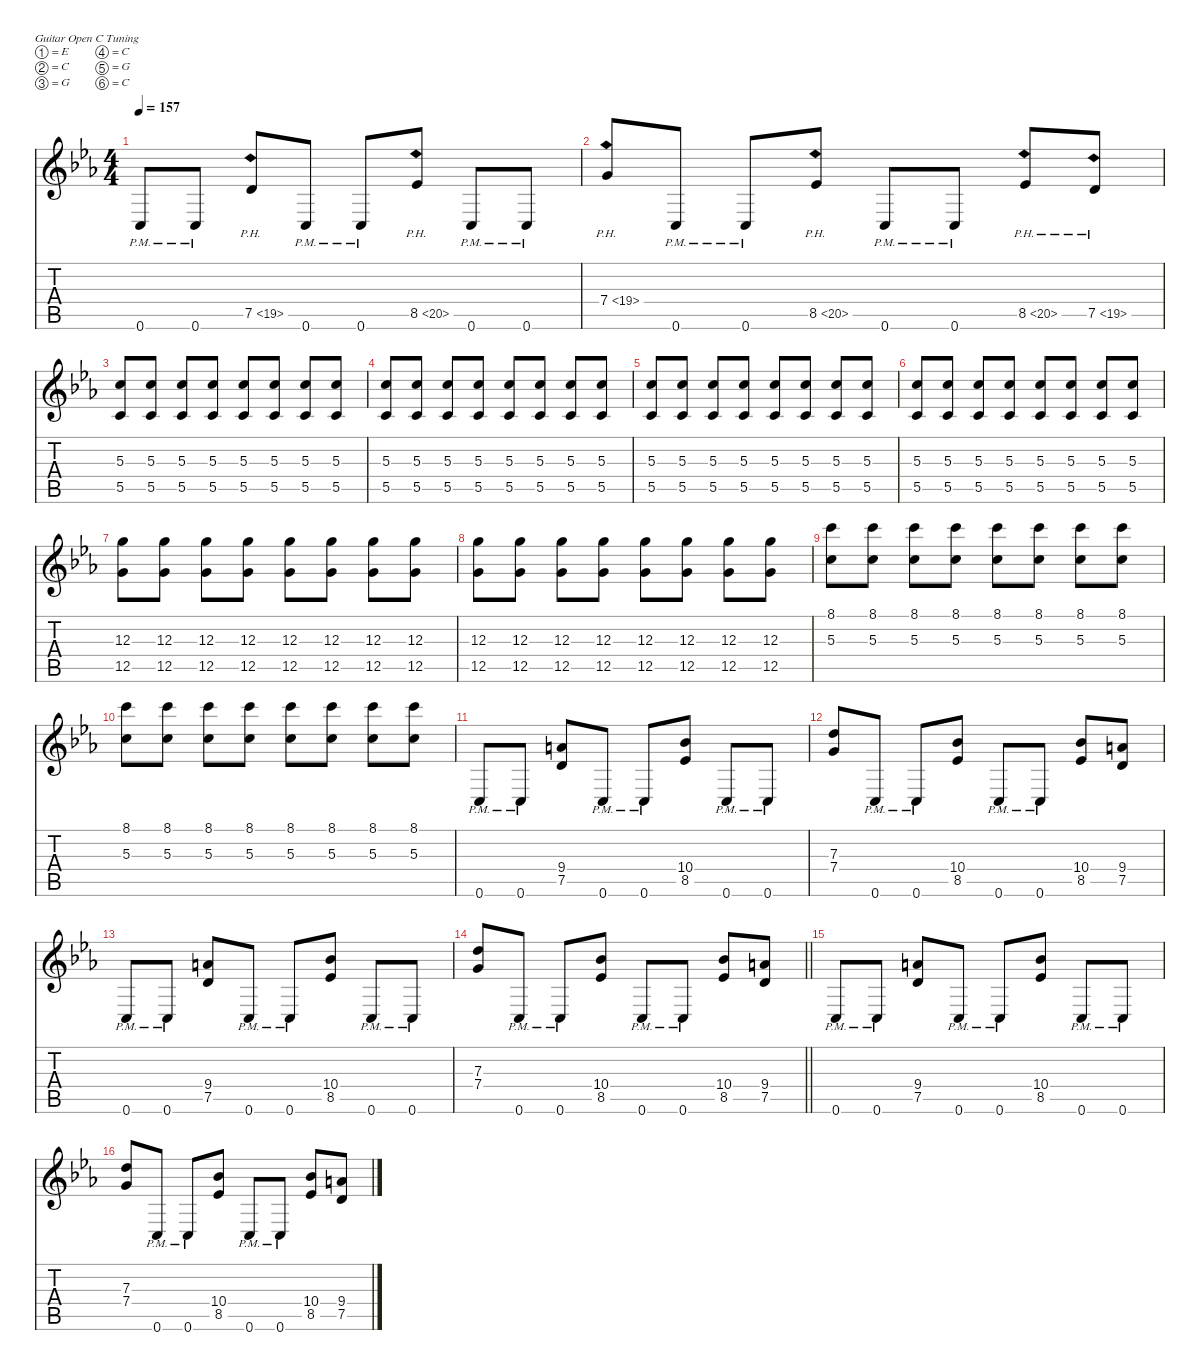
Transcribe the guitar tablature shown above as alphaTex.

\defaultSystemsLayout 4
\hideDynamics
\bracketExtendMode nobrackets
\singleTrackTrackNamePolicy hidden
\multiTrackTrackNamePolicy hidden
\firstSystemTrackNameMode fullname
\otherSystemsTrackNameOrientation horizontal
\track ("Guitar One" "dist.guit.") {mute instrument distortionguitar}
\staff {score tabs}
\tuning (E4 C4 G3 C3 G2 C2)
\ts (4 4)
\tempo 157
\clef g2
\ks cminor
0.6{pm acc forcenatural}.8{dy f beam Up} 0.6{pm acc forcenatural}.8{beam Up} 7.5{ph 12 acc forcenatural}.8{beam Up} 0.6{pm acc forcenatural}.8{beam Up} 0.6{pm acc forcenatural}.8{beam Up} 8.5{ph 12 acc b}.8{beam Up} 0.6{pm acc forcenatural}.8{beam Up} 0.6{pm acc forcenatural}.8{beam Up} |
7.4{ph 12 acc forcenatural}.8{beam Up} 0.6{pm acc forcenatural}.8{beam Up} 0.6{pm acc forcenatural}.8{beam Up} 8.5{ph 12 acc b}.8{beam Up} 0.6{pm acc forcenatural}.8{beam Up} 0.6{pm acc forcenatural}.8{beam Up} 8.5{ph 12 acc b}.8{beam Up} 7.5{ph 12 acc forcenatural}.8{beam Up} |
(5.3{acc forcenatural} 5.5{acc forcenatural}).8{beam Up} (5.3{acc forcenatural} 5.5{acc forcenatural}).8{beam Up} (5.3{acc forcenatural} 5.5{acc forcenatural}).8{beam Up} (5.3{acc forcenatural} 5.5{acc forcenatural}).8{beam Up} (5.3{acc forcenatural} 5.5{acc forcenatural}).8{beam Up} (5.3{acc forcenatural} 5.5{acc forcenatural}).8{beam Up} (5.3{acc forcenatural} 5.5{acc forcenatural}).8{beam Up} (5.3{acc forcenatural} 5.5{acc forcenatural}).8{beam Up} |
(5.3{acc forcenatural} 5.5{acc forcenatural}).8{beam Up} (5.3{acc forcenatural} 5.5{acc forcenatural}).8{beam Up} (5.3{acc forcenatural} 5.5{acc forcenatural}).8{beam Up} (5.3{acc forcenatural} 5.5{acc forcenatural}).8{beam Up} (5.3{acc forcenatural} 5.5{acc forcenatural}).8{beam Up} (5.3{acc forcenatural} 5.5{acc forcenatural}).8{beam Up} (5.3{acc forcenatural} 5.5{acc forcenatural}).8{beam Up} (5.3{acc forcenatural} 5.5{acc forcenatural}).8{beam Up} |
(5.3{acc forcenatural} 5.5{acc forcenatural}).8{beam Up} (5.3{acc forcenatural} 5.5{acc forcenatural}).8{beam Up} (5.3{acc forcenatural} 5.5{acc forcenatural}).8{beam Up} (5.3{acc forcenatural} 5.5{acc forcenatural}).8{beam Up} (5.3{acc forcenatural} 5.5{acc forcenatural}).8{beam Up} (5.3{acc forcenatural} 5.5{acc forcenatural}).8{beam Up} (5.3{acc forcenatural} 5.5{acc forcenatural}).8{beam Up} (5.3{acc forcenatural} 5.5{acc forcenatural}).8{beam Up} |
(5.3{acc forcenatural} 5.5{acc forcenatural}).8{beam Up} (5.3{acc forcenatural} 5.5{acc forcenatural}).8{beam Up} (5.3{acc forcenatural} 5.5{acc forcenatural}).8{beam Up} (5.3{acc forcenatural} 5.5{acc forcenatural}).8{beam Up} (5.3{acc forcenatural} 5.5{acc forcenatural}).8{beam Up} (5.3{acc forcenatural} 5.5{acc forcenatural}).8{beam Up} (5.3{acc forcenatural} 5.5{acc forcenatural}).8{beam Up} (5.3{acc forcenatural} 5.5{acc forcenatural}).8{beam Up} |
(12.3{acc forcenatural} 12.5{acc forcenatural}).8{beam Down} (12.3{acc forcenatural} 12.5{acc forcenatural}).8{beam Down} (12.3{acc forcenatural} 12.5{acc forcenatural}).8{beam Down} (12.3{acc forcenatural} 12.5{acc forcenatural}).8{beam Down} (12.3{acc forcenatural} 12.5{acc forcenatural}).8{beam Down} (12.3{acc forcenatural} 12.5{acc forcenatural}).8{beam Down} (12.3{acc forcenatural} 12.5{acc forcenatural}).8{beam Down} (12.3{acc forcenatural} 12.5{acc forcenatural}).8{beam Down} |
(12.3{acc forcenatural} 12.5{acc forcenatural}).8{beam Down} (12.3{acc forcenatural} 12.5{acc forcenatural}).8{beam Down} (12.3{acc forcenatural} 12.5{acc forcenatural}).8{beam Down} (12.3{acc forcenatural} 12.5{acc forcenatural}).8{beam Down} (12.3{acc forcenatural} 12.5{acc forcenatural}).8{beam Down} (12.3{acc forcenatural} 12.5{acc forcenatural}).8{beam Down} (12.3{acc forcenatural} 12.5{acc forcenatural}).8{beam Down} (12.3{acc forcenatural} 12.5{acc forcenatural}).8{beam Down} |
(8.1{acc forcenatural} 5.3{acc forcenatural}).8{beam Down} (8.1{acc forcenatural} 5.3{acc forcenatural}).8{beam Down} (8.1{acc forcenatural} 5.3{acc forcenatural}).8{beam Down} (8.1{acc forcenatural} 5.3{acc forcenatural}).8{beam Down} (8.1{acc forcenatural} 5.3{acc forcenatural}).8{beam Down} (8.1{acc forcenatural} 5.3{acc forcenatural}).8{beam Down} (8.1{acc forcenatural} 5.3{acc forcenatural}).8{beam Down} (8.1{acc forcenatural} 5.3{acc forcenatural}).8{beam Down} |
(8.1{acc forcenatural} 5.3{acc forcenatural}).8{beam Down} (8.1{acc forcenatural} 5.3{acc forcenatural}).8{beam Down} (8.1{acc forcenatural} 5.3{acc forcenatural}).8{beam Down} (8.1{acc forcenatural} 5.3{acc forcenatural}).8{beam Down} (8.1{acc forcenatural} 5.3{acc forcenatural}).8{beam Down} (8.1{acc forcenatural} 5.3{acc forcenatural}).8{beam Down} (8.1{acc forcenatural} 5.3{acc forcenatural}).8{beam Down} (8.1{acc forcenatural} 5.3{acc forcenatural}).8{beam Down} |
0.6{pm acc forcenatural}.8{beam Up} 0.6{pm acc forcenatural}.8{beam Up} (9.4{acc forcenatural} 7.5{acc forcenatural}).8{beam Up} 0.6{pm acc forcenatural}.8{beam Up} 0.6{pm acc forcenatural}.8{beam Up} (10.4{acc b} 8.5{acc b}).8{beam Up} 0.6{pm acc forcenatural}.8{beam Up} 0.6{pm acc forcenatural}.8{beam Up} |
(7.3{acc forcenatural} 7.4{acc forcenatural}).8{beam Up} 0.6{pm acc forcenatural}.8{beam Up} 0.6{pm acc forcenatural}.8{beam Up} (10.4{acc b} 8.5{acc b}).8{beam Up} 0.6{pm acc forcenatural}.8{beam Up} 0.6{pm acc forcenatural}.8{beam Up} (10.4{acc b} 8.5{acc b}).8{beam Up} (9.4{acc forcenatural} 7.5{acc forcenatural}).8{beam Up} |
0.6{pm acc forcenatural}.8{beam Up} 0.6{pm acc forcenatural}.8{beam Up} (9.4{acc forcenatural} 7.5{acc forcenatural}).8{beam Up} 0.6{pm acc forcenatural}.8{beam Up} 0.6{pm acc forcenatural}.8{beam Up} (10.4{acc b} 8.5{acc b}).8{beam Up} 0.6{pm acc forcenatural}.8{beam Up} 0.6{pm acc forcenatural}.8{beam Up} |
\barLineRight lightlight
(7.3{acc forcenatural} 7.4{acc forcenatural}).8{beam Up} 0.6{pm acc forcenatural}.8{beam Up} 0.6{pm acc forcenatural}.8{beam Up} (10.4{acc b} 8.5{acc b}).8{beam Up} 0.6{pm acc forcenatural}.8{beam Up} 0.6{pm acc forcenatural}.8{beam Up} (10.4{acc b} 8.5{acc b}).8{beam Up} (9.4{acc forcenatural} 7.5{acc forcenatural}).8{beam Up} |
0.6{pm acc forcenatural}.8{beam Up} 0.6{pm acc forcenatural}.8{beam Up} (9.4{acc forcenatural} 7.5{acc forcenatural}).8{beam Up} 0.6{pm acc forcenatural}.8{beam Up} 0.6{pm acc forcenatural}.8{beam Up} (10.4{acc b} 8.5{acc b}).8{beam Up} 0.6{pm acc forcenatural}.8{beam Up} 0.6{pm acc forcenatural}.8{beam Up} |
(7.3{acc forcenatural} 7.4{acc forcenatural}).8{beam Up} 0.6{pm acc forcenatural}.8{beam Up} 0.6{pm acc forcenatural}.8{beam Up} (10.4{acc b} 8.5{acc b}).8{beam Up} 0.6{pm acc forcenatural}.8{beam Up} 0.6{pm acc forcenatural}.8{beam Up} (10.4{acc b} 8.5{acc b}).8{beam Up} (9.4{acc forcenatural} 7.5{acc forcenatural}).8{beam Up}
